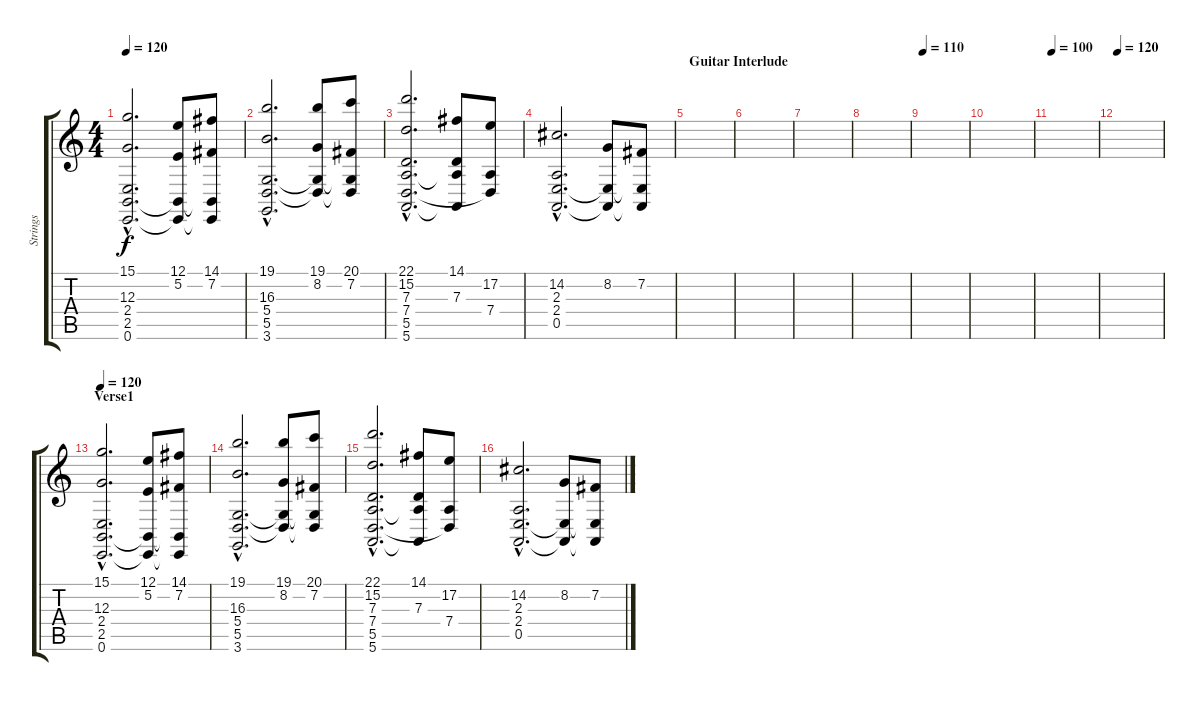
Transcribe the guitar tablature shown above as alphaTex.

\track ("Strings" "Strings") {instrument stringensemble1}
\staff {score tabs}
\tuning (E4 B3 G3 D3 A2 E2) {hide}
\ts (4 4)
\tempo 120
\clef g2
\ks c
(15.1{hac} 12.3{hac} 2.4{hac} 2.5{hac} 0.6{hac}).2{d dy f} (12.1 5.2 2.5{t} 0.6{t}).8 (14.1 7.2 2.5{t} 0.6{t}).8 |
(19.1{hac} 16.3{hac} 5.4{hac} 5.5{hac} 3.6{hac}).2{d} (19.1 8.2 5.4{t} 5.5{t}).8 (20.1 7.2 5.4{t} 5.5{t}).8 |
(22.1{hac} 15.2{hac} 7.3{hac} 7.4{hac} 5.5{hac} 5.6{hac}).2{d} (14.1 7.3 7.4{t} 5.6{t}).8 (17.2 7.4 5.5{t}).8 |
(14.2{hac} 2.3{hac} 2.4{hac} 0.5{hac}).2{d} (8.2 2.4{t} 0.5{t}).8 (7.2 2.4{t} 0.5{t}).8 |
\section ("" "Guitar Interlude")
|
|
|
|
\tempo 110
|
|
\tempo 100
|
\tempo 120
|
\section ("" "Verse1")
\tempo 120
(15.1{hac} 12.3{hac} 2.4{hac} 2.5{hac} 0.6{hac}).2{d} (12.1 5.2 2.5{t} 0.6{t}).8 (14.1 7.2 2.5{t} 0.6{t}).8 |
(19.1{hac} 16.3{hac} 5.4{hac} 5.5{hac} 3.6{hac}).2{d} (19.1 8.2 5.4{t} 5.5{t}).8 (20.1 7.2 5.4{t} 5.5{t}).8 |
(22.1{hac} 15.2{hac} 7.3{hac} 7.4{hac} 5.5{hac} 5.6{hac}).2{d} (14.1 7.3 7.4{t} 5.6{t}).8 (17.2 7.4 5.5{t}).8 |
(14.2{hac} 2.3{hac} 2.4{hac} 0.5{hac}).2{d} (8.2 2.4{t} 0.5{t}).8 (7.2 2.4{t} 0.5{t}).8
